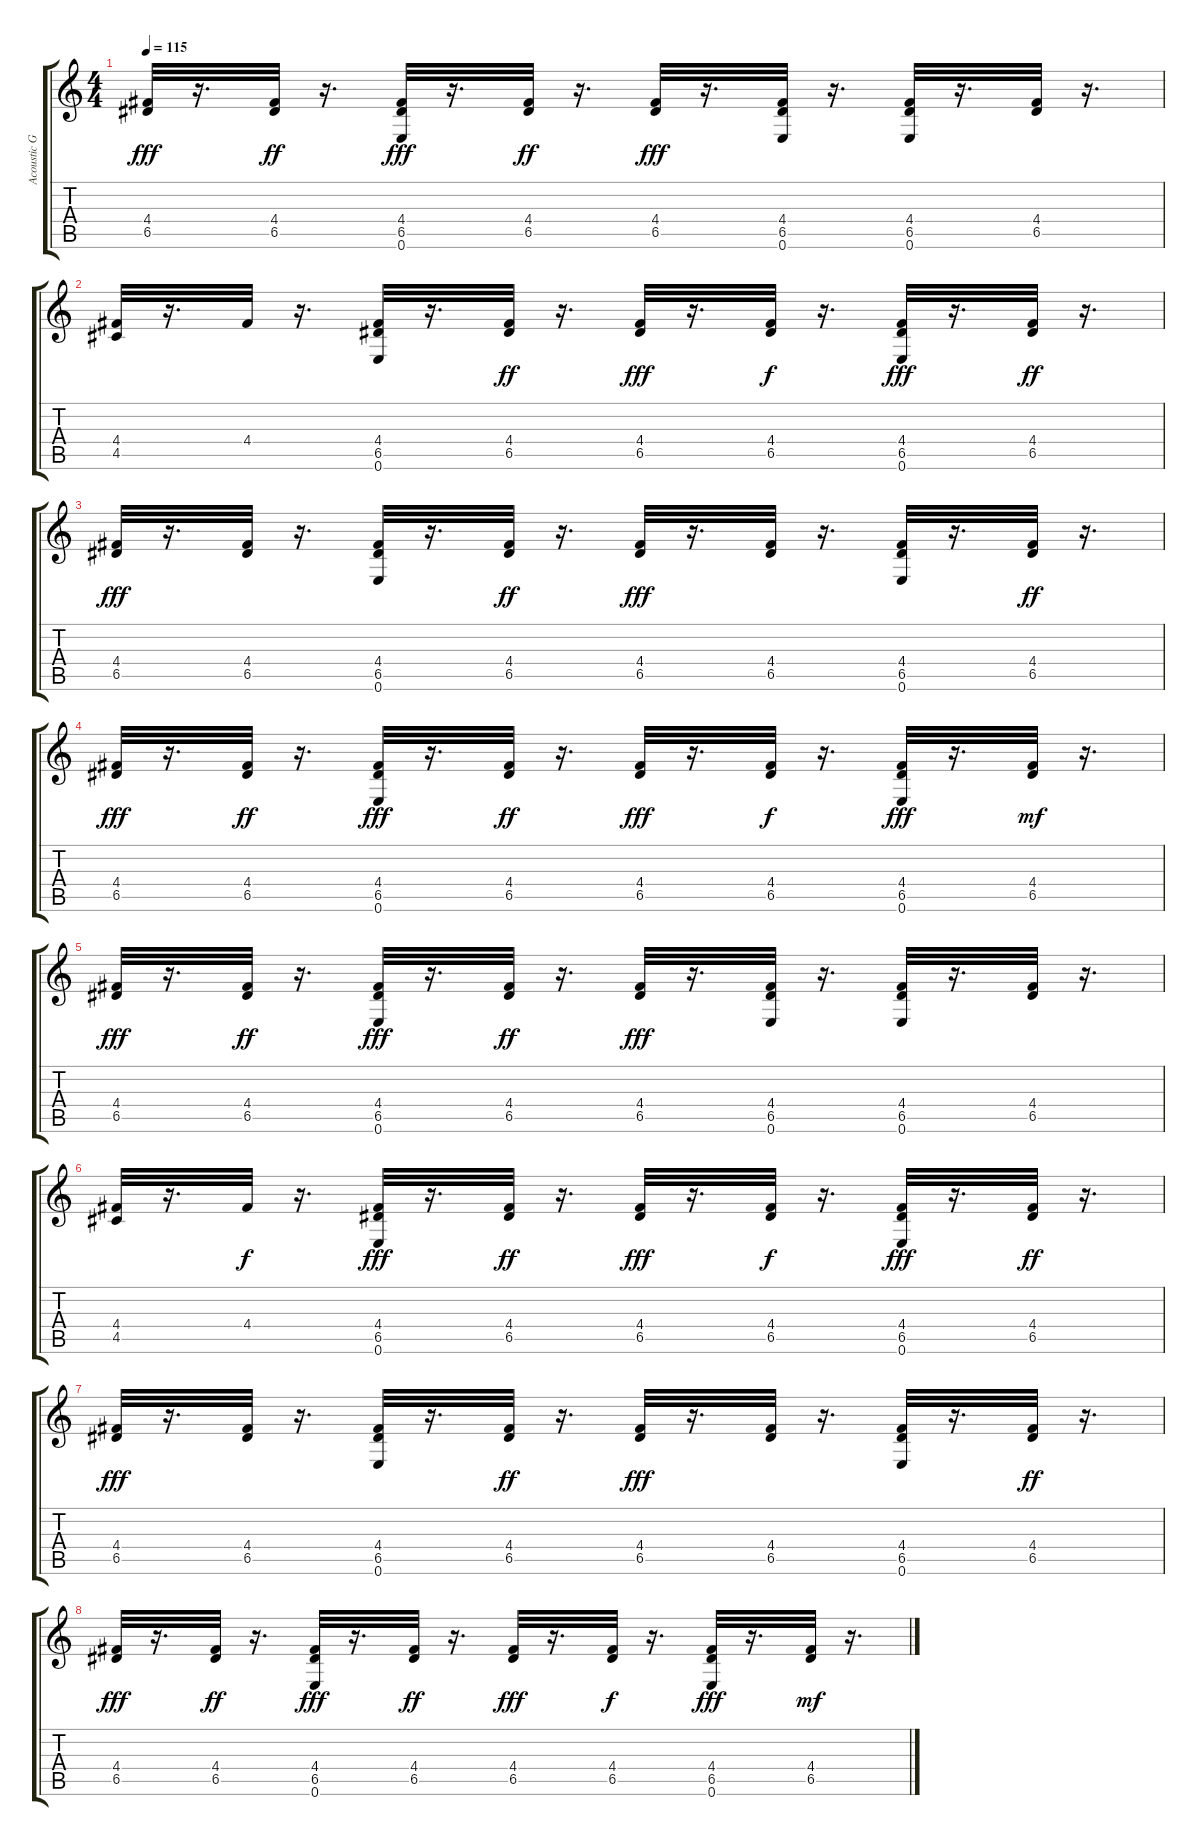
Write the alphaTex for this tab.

\track ("Acoustic Guitar" "Acoustic G") {instrument acousticguitarsteel}
\staff {score tabs}
\tuning (E4 B3 G3 D3 A2 E2) {hide}
\ts (4 4)
\tempo 115
\clef g2
\ks c
(4.4 6.5).32{dy fff} r.16{d} (4.4 6.5).32{dy ff} r.16{d} (4.4 6.5 0.6).32{dy fff} r.16{d} (4.4 6.5).32{dy ff} r.16{d} (4.4 6.5).32{dy fff} r.16{d} (4.4 6.5 0.6).32 r.16{d} (4.4 6.5 0.6).32 r.16{d} (4.4 6.5).32 r.16{d} |
(4.4 4.5).32 r.16{d} 4.4.32 r.16{d} (4.4 6.5 0.6).32 r.16{d} (4.4 6.5).32{dy ff} r.16{d} (4.4 6.5).32{dy fff} r.16{d} (4.4 6.5).32{dy f} r.16{d} (4.4 6.5 0.6).32{dy fff} r.16{d} (4.4 6.5).32{dy ff} r.16{d} |
(4.4 6.5).32{dy fff} r.16{d} (4.4 6.5).32 r.16{d} (4.4 6.5 0.6).32 r.16{d} (4.4 6.5).32{dy ff} r.16{d} (4.4 6.5).32{dy fff} r.16{d} (4.4 6.5).32 r.16{d} (4.4 6.5 0.6).32 r.16{d} (4.4 6.5).32{dy ff} r.16{d} |
(4.4 6.5).32{dy fff} r.16{d} (4.4 6.5).32{dy ff} r.16{d} (4.4 6.5 0.6).32{dy fff} r.16{d} (4.4 6.5).32{dy ff} r.16{d} (4.4 6.5).32{dy fff} r.16{d} (4.4 6.5).32{dy f} r.16{d} (4.4 6.5 0.6).32{dy fff} r.16{d} (4.4 6.5).32{dy mf} r.16{d} |
(4.4 6.5).32{dy fff} r.16{d} (4.4 6.5).32{dy ff} r.16{d} (4.4 6.5 0.6).32{dy fff} r.16{d} (4.4 6.5).32{dy ff} r.16{d} (4.4 6.5).32{dy fff} r.16{d} (4.4 6.5 0.6).32 r.16{d} (4.4 6.5 0.6).32 r.16{d} (4.4 6.5).32 r.16{d} |
(4.4 4.5).32 r.16{d} 4.4.32{dy f} r.16{d} (4.4 6.5 0.6).32{dy fff} r.16{d} (4.4 6.5).32{dy ff} r.16{d} (4.4 6.5).32{dy fff} r.16{d} (4.4 6.5).32{dy f} r.16{d} (4.4 6.5 0.6).32{dy fff} r.16{d} (4.4 6.5).32{dy ff} r.16{d} |
(4.4 6.5).32{dy fff} r.16{d} (4.4 6.5).32 r.16{d} (4.4 6.5 0.6).32 r.16{d} (4.4 6.5).32{dy ff} r.16{d} (4.4 6.5).32{dy fff} r.16{d} (4.4 6.5).32 r.16{d} (4.4 6.5 0.6).32 r.16{d} (4.4 6.5).32{dy ff} r.16{d} |
(4.4 6.5).32{dy fff} r.16{d} (4.4 6.5).32{dy ff} r.16{d} (4.4 6.5 0.6).32{dy fff} r.16{d} (4.4 6.5).32{dy ff} r.16{d} (4.4 6.5).32{dy fff} r.16{d} (4.4 6.5).32{dy f} r.16{d} (4.4 6.5 0.6).32{dy fff} r.16{d} (4.4 6.5).32{dy mf} r.16{d}
